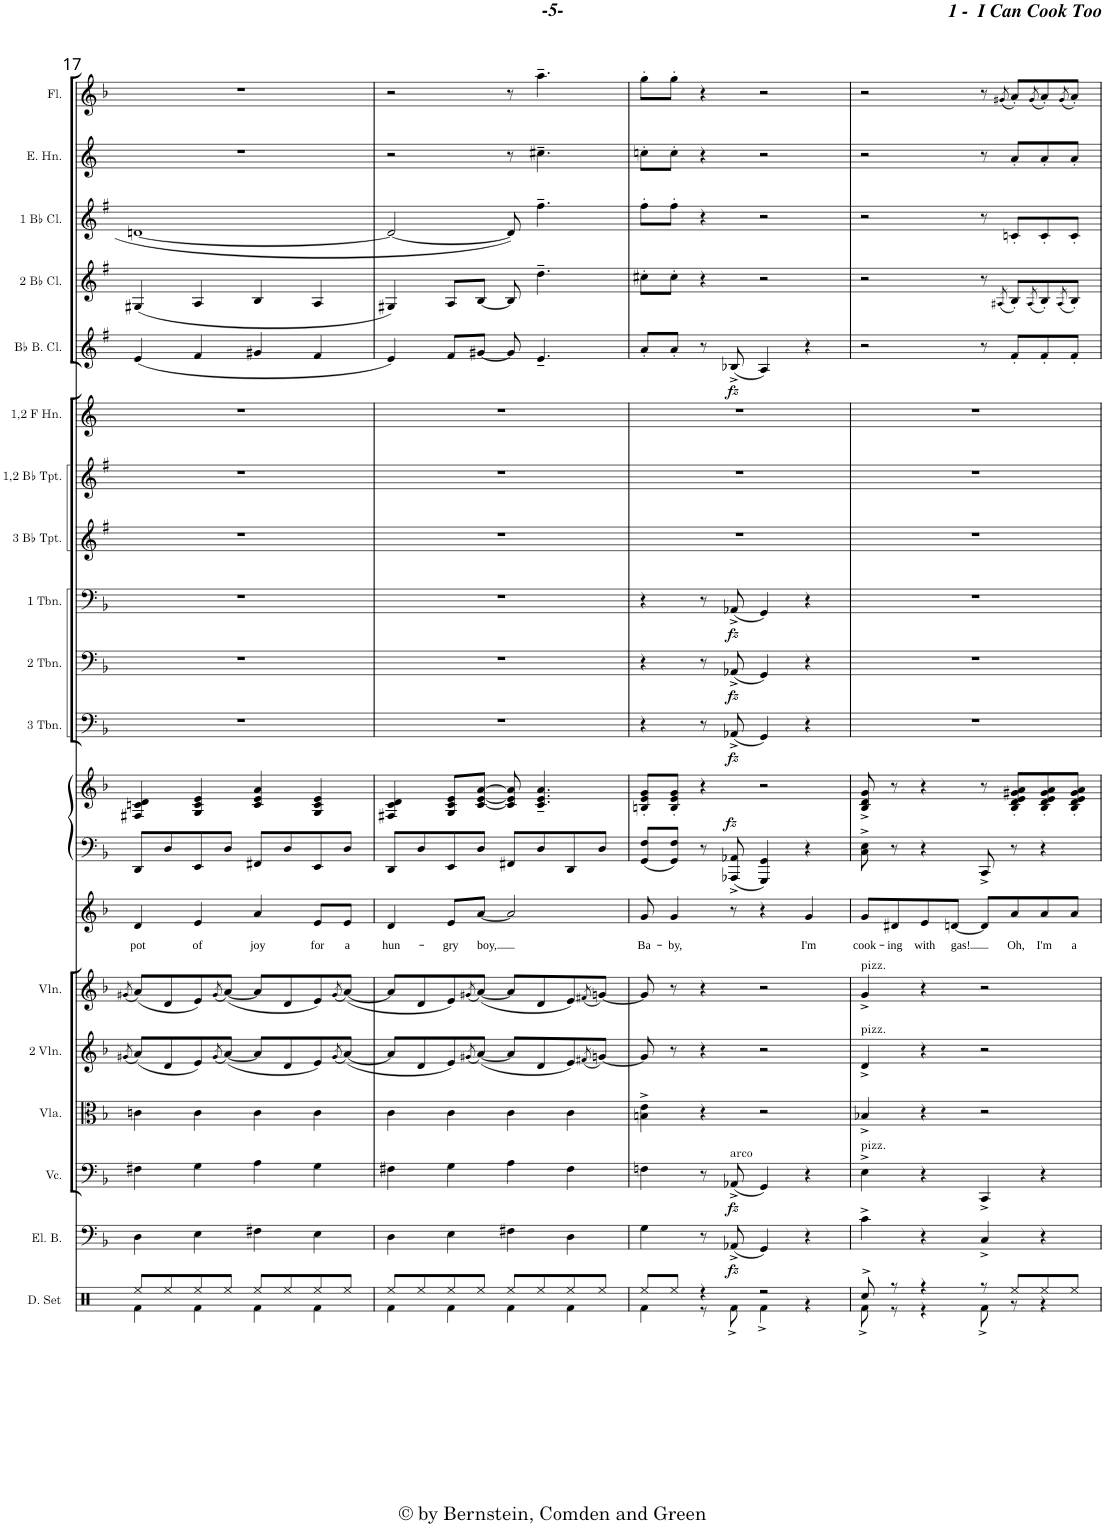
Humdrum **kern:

**kern	**kern	**dynam	**kern	**dynam	**kern	**kern	**kern	**kern	**text	**kern	**kern	**dynam	**kern	**dynam	**kern	**dynam	**kern	**dynam	**kern	**kern	**kern	**kern	**dynam	**kern	**kern	**kern	**kern
*part19	*part18	*part18	*part17	*part17	*part16	*part15	*part14	*part13	*part13	*part12	*part12	*part12	*part11	*part11	*part10	*part10	*part9	*part9	*part8	*part7	*part6	*part5	*part5	*part4	*part3	*part2	*part1
*staff20	*staff19	*staff19	*staff18	*staff18	*staff17	*staff16	*staff15	*staff14	*staff14	*staff13	*staff12	*staff12/13	*staff11	*staff11	*staff10	*staff10	*staff9	*staff9	*staff8	*staff7	*staff6	*staff5	*staff5	*staff4	*staff3	*staff2	*staff1
*I"Drumset	*I"Electric Bass	*	*I"Violoncello	*	*I"Viola	*I"2 Violin	*I"Violin	*I"Voice	*	*I"Piano	*	*	*I"3 Trombone	*	*I"2 Trombone	*	*I"1 Trombone	*	*I"3 Bb Trumpet	*I"1,2 Bb Trumpet	*I"1,2 Horn in F	*I"Bb Bass Clarinet	*	*I"2 Bb Clarinet	*I"1 Bb Clarinet	*I"English Horn	*I"Flute
*I'D. Set	*I'El. B.	*	*I'Vc.	*	*I'Vla.	*I'2 Vln.	*I'Vln.	*	*	*I'Pno	*	*	*I'3 Tbn.	*	*I'2 Tbn.	*	*I'1 Tbn.	*	*I'3 Bb Tpt.	*I'1,2 Bb Tpt.	*	*I'Bb B. Cl.	*	*I'2 Bb Cl.	*I'1 Bb Cl.	*I'E. Hn.	*I'Fl.
!!LO:PB:g=z
*clefX	*clefF4	*	*clefF4	*	*clefC3	*clefG2	*clefG2	*clefG2	*	*clefF4	*clefG2	*	*clefF4	*	*clefF4	*	*clefF4	*	*clefG2	*clefG2	*clefG2	*clefG2	*	*clefG2	*clefG2	*clefG2	*clefG2
*	*Trd7c12	*	*	*	*	*	*	*	*	*	*	*	*	*	*	*	*	*	*Trd1c2	*Trd1c2	*Trd4c7	*Trd8c14	*	*Trd1c2	*Trd1c2	*Trd4c7	*
*k[]	*k[b-]	*	*k[b-]	*	*k[b-]	*k[b-]	*k[b-]	*k[b-]	*	*k[b-]	*k[b-]	*	*k[b-]	*	*k[b-]	*	*k[b-]	*	*k[f#]	*k[f#]	*k[]	*k[f#]	*	*k[f#]	*k[f#]	*k[]	*k[b-]
*M2/2	*M2/2	*	*M2/2	*	*M2/2	*M2/2	*M2/2	*M2/2	*	*M2/2	*M2/2	*	*M2/2	*	*M2/2	*	*M2/2	*	*M2/2	*M2/2	*M2/2	*M2/2	*	*M2/2	*M2/2	*M2/2	*M2/2
*met(c|)	*met(c|)	*	*met(c|)	*	*met(c|)	*met(c|)	*met(c|)	*met(c|)	*	*met(c|)	*met(c|)	*	*met(c|)	*	*met(c|)	*	*met(c|)	*	*met(c|)	*met(c|)	*met(c|)	*met(c|)	*	*met(c|)	*met(c|)	*met(c|)	*met(c|)
=17	=17	=17	=17	=17	=17	=17	=17	=17	=17	=17	=17	=17	=17	=17	=17	=17	=17	=17	=17	=17	=17	=17	=17	=17	=17	=17	=17
.	.	.	.	.	.	(8qg#X/	(8qg#X/	.	.	.	.	.	.	.	.	.	.	.	.	.	.	.	.	.	.	.	.
*^	*	*	*	*	*	*	*	*	*	*	*	*	*	*	*	*	*	*	*	*	*	*	*	*	*	*	*
!	!	!	!	!	!	!	!	!	!	!LO:LY:b	!	!	!	!	!	!	!	!	!	!	!	!	!	!	!	!	!	!
8Ree/L	4Rf\	4D\	.	4F#X\	.	4cn\	(8a/L)	(8a/L)	4d/	pot	8DD/L	4F#X/ 4cn/ 4d/	.	1r	.	1r	.	1r	.	1r	1r	1r	(4e/	.	(4G#X/	[1dn	1r	1r
8Ree/	.	.	.	.	.	.	8d/	8d/	.	.	8D/	.	.	.	.	.	.	.	.	.	.	.	.	.	.	.	.	.
!	!	!	!	!	!	!	!	!	!	!LO:LY:b	!	!	!	!	!	!	!	!	!	!	!	!	!	!	!	!	!	!
8Ree/	4Rf\	4E\	.	4G\	.	4c\	8e/)	8e/)	4e/	of	8EE/	4G/ 4c/ 4e/	.	.	.	.	.	.	.	.	.	.	4f#/	.	4A/	.	.	.
.	.	.	.	.	.	.	(8qg#/	(8qg#/	.	.	.	.	.	.	.	.	.	.	.	.	.	.	.	.	.	.	.	.
8Ree/J	.	.	.	.	.	.	([8a/J)	([8a/J)	.	.	8D/J	.	.	.	.	.	.	.	.	.	.	.	.	.	.	.	.	.
!	!	!	!	!	!	!	!	!	!	!LO:LY:b	!	!	!	!	!	!	!	!	!	!	!	!	!	!	!	!	!	!
8Ree/L	4Rf\	4F#X\	.	4A\	.	4c\	8a/L]	8a/L]	4a/	joy	8FF#X/L	4c/ 4e/ 4a/	.	.	.	.	.	.	.	.	.	.	4g#X/	.	4B/	.	.	.
8Ree/	.	.	.	.	.	.	8d/	8d/	.	.	8D/	.	.	.	.	.	.	.	.	.	.	.	.	.	.	.	.	.
!	!	!	!	!	!	!	!	!	!	!LO:LY:b	!	!	!	!	!	!	!	!	!	!	!	!	!	!	!	!	!	!
8Ree/	4Rf\	4E\	.	4G\	.	4c\	8e/)	8e/)	8e/L	for	8EE/	4G/ 4c/ 4e/	.	.	.	.	.	.	.	.	.	.	4f#/	.	4A/	.	.	.
.	.	.	.	.	.	.	(8qg#/	(8qg#/	.	.	.	.	.	.	.	.	.	.	.	.	.	.	.	.	.	.	.	.
!	!	!	!	!	!	!	!	!	!	!LO:LY:b	!	!	!	!	!	!	!	!	!	!	!	!	!	!	!	!	!	!
8Ree/J	.	.	.	.	.	.	([8a/J)	([8a/J)	8e/J	a	8D/J	.	.	.	.	.	.	.	.	.	.	.	.	.	.	.	.	.
=18	=18	=18	=18	=18	=18	=18	=18	=18	=18	=18	=18	=18	=18	=18	=18	=18	=18	=18	=18	=18	=18	=18	=18	=18	=18	=18	=18	=18
!	!	!	!	!	!	!	!	!	!	!LO:LY:b	!	!	!	!	!	!	!	!	!	!	!	!	!	!	!	!	!	!
8Ree/L	4Rf\	4D\	.	4F#X\	.	4c\	8a/L]	8a/L]	4d/	hun-	8DD/L	4F#X/ 4c/ 4d/	.	1r	.	1r	.	1r	.	1r	1r	1r	4e/)	.	4G#X/)	2d/_	2r	2r
8Ree/	.	.	.	.	.	.	8d/	8d/	.	.	8D/	.	.	.	.	.	.	.	.	.	.	.	.	.	.	.	.	.
!	!	!	!	!	!	!	!	!	!	!LO:LY:b	!	!	!	!	!	!	!	!	!	!	!	!	!	!	!	!	!	!
8Ree/	4Rf\	4E\	.	4G\	.	4c\	8e/)	8e/)	8e/L	-gry	8EE/	8G/ 8c/ 8e/L	.	.	.	.	.	.	.	.	.	.	8f#/L	.	8A/L	.	.	.
.	.	.	.	.	.	.	(8qg#X/	(8qg#X/	.	.	.	.	.	.	.	.	.	.	.	.	.	.	.	.	.	.	.	.
!	!	!	!	!	!	!	!	!	!	!LO:LY:b	!	!	!	!	!	!	!	!	!	!	!	!	!	!	!	!	!	!
8Ree/J	.	.	.	.	.	.	([8a/J)	([8a/J)	[8a/J	boy,	8D/J	[8c/ [8e/ [8a/J	.	.	.	.	.	.	.	.	.	.	[8g#X/J	.	[8B/J	.	.	.
8Ree/L	4Rf\	4F#X\	.	4A\	.	4c\	8a/L]	8a/L]	2a/]	.	8FF#X/L	8c/] 8e/] 8a/]	.	.	.	.	.	.	.	.	.	.	8g#/]	.	8B/]	8d/]	8r	8r
8Ree/	.	.	.	.	.	.	8d/	8d/	.	.	8D/	4.c/~ 4.e/~ 4.a/~	.	.	.	.	.	.	.	.	.	.	4.e~/	.	4.dd~\	4.ff#~\	4.cc#X~\	4.aa~\
8Ree/	4Rf\	4D\	.	4F#\	.	4c\	8e/)	8e/)	.	.	8DD/	.	.	.	.	.	.	.	.	.	.	.	.	.	.	.	.	.
.	.	.	.	.	.	.	(8qf#X/	(8qf#X/	.	.	.	.	.	.	.	.	.	.	.	.	.	.	.	.	.	.	.	.
8Ree/J	.	.	.	.	.	.	[8gn/J)	[8gn/J)	.	.	8D/J	.	.	.	.	.	.	.	.	.	.	.	.	.	.	.	.	.
=19	=19	=19	=19	=19	=19	=19	=19	=19	=19	=19	=19	=19	=19	=19	=19	=19	=19	=19	=19	=19	=19	=19	=19	=19	=19	=19	=19	=19
!	!	!	!	!	!	!	!	!	!	!LO:LY:b	!	!	!	!	!	!	!	!	!	!	!	!	!	!	!	!	!	!
8Ree/L	4Rf\	4G\	.	4Fn\	.	4Bn\^ 4e\^	8g/]	8g/]	8g/	Ba-	8GG/ 8F/L	8Bn/' 8e/' 8g/'L	.	4r	.	4r	.	4r	.	1r	1r	1r	8a'/L	.	8cc#X'\L	8ff#'\L	8ccn'\L	8gg'\L
!	!	!	!	!	!	!	!	!	!	!LO:LY:b	!	!	!	!	!	!	!	!	!	!	!	!	!	!	!	!	!	!
8Ree/J	.	.	.	.	.	.	8r	8r	4g/	-by,	8GG/ 8F/J	8B/' 8e/' 8g/'J	.	.	.	.	.	.	.	.	.	.	8a'/J	.	8cc#'\J	8ff#'\J	8cc'\J	8gg'\J
4r	8r	8r	.	8r	.	4r	4r	4r	.	.	8r	4r	.	8r	.	8r	.	8r	.	.	.	.	8r	.	4r	4r	4r	4r
!	!	!	!	!LO:TX:a:t=arco	!	!	!	!	!	!	!	!	!	!	!	!	!	!	!	!	!	!	!	!	!	!	!	!
!	!	!	!LO:DY:b	!	!LO:DY:b	!	!	!	!	!	!	!	!LO:DY:a=2	!	!LO:DY:b	!	!LO:DY:b	!	!LO:DY:b	!	!	!	!	!LO:DY:b	!	!	!	!
.	8Rf^\	(8AA-X^/	fz	(8AA-X^/	fz	.	.	.	8r	.	8AAA-X/^ 8AA-X/^	.	fz	(8AA-X^/	fz	(8AA-X^/	fz	(8AA-X^/	fz	.	.	.	(8B-X^/	fz	.	.	.	.
2r	4Rf^\	4GG/)	.	4GG/)	.	2r	2r	2r	4r	.	4GGG/ 4GG/	2r	.	4GG/)	.	4GG/)	.	4GG/)	.	.	.	.	4A/)	.	2r	2r	2r	2r
!	!	!	!	!	!	!	!	!	!	!LO:LY:b	!	!	!	!	!	!	!	!	!	!	!	!	!	!	!	!	!	!
.	4r	4r	.	4r	.	.	.	.	4g/	I'm	4r	.	.	4r	.	4r	.	4r	.	.	.	.	4r	.	.	.	.	.
=20	=20	=20	=20	=20	=20	=20	=20	=20	=20	=20	=20	=20	=20	=20	=20	=20	=20	=20	=20	=20	=20	=20	=20	=20	=20	=20	=20	=20
!	!	!	!	!	!	!	!	!LO:TX:a:t=pizz.	!	!	!	!	!	!	!	!	!	!	!	!	!	!	!	!	!	!	!	!
!	!	!	!	!	!	!	!LO:TX:a:t=pizz.	!	!	!	!	!	!	!	!	!	!	!	!	!	!	!	!	!	!	!	!	!
!	!	!	!	!LO:TX:a:t=pizz.	!	!	!	!	!	!	!	!	!	!	!	!	!	!	!	!	!	!	!	!	!	!	!	!
!	!	!	!	!	!	!	!	!	!	!LO:LY:b	!	!	!	!	!	!	!	!	!	!	!	!	!	!	!	!	!	!
8Rcc^/	8Rf^\	4c^\	.	4E^\	.	4B-X^/	4d^/	4g^/	8g/L	cook-	8C\^ 8E\^	8B-/^ 8d/^ 8g/^	.	1r	.	1r	.	1r	.	1r	1r	1r	2r	.	2r	2r	2r	2r
!	!	!	!	!	!	!	!	!	!	!LO:LY:b	!	!	!	!	!	!	!	!	!	!	!	!	!	!	!	!	!	!
8r	8r	.	.	.	.	.	.	.	8d#X/	-ing	8r	8r	.	.	.	.	.	.	.	.	.	.	.	.	.	.	.	.
!	!	!	!	!	!	!	!	!	!	!LO:LY:b	!	!	!	!	!	!	!	!	!	!	!	!	!	!	!	!	!	!
4r	4r	4r	.	4r	.	4r	4r	4r	8e/	with	4r	4r	.	.	.	.	.	.	.	.	.	.	.	.	.	.	.	.
!	!	!	!	!	!	!	!	!	!	!LO:LY:b	!	!	!	!	!	!	!	!	!	!	!	!	!	!	!	!	!	!
.	.	.	.	.	.	.	.	.	[8dn/J	gas!	.	.	.	.	.	.	.	.	.	.	.	.	.	.	.	.	.	.
8r	8Rf^\	4C^/	.	4CC^/	.	2r	2r	2r	8d/L]	.	8CC^/	8r	.	.	.	.	.	.	.	.	.	.	8r	.	8r	8r	8r	8r
.	.	.	.	.	.	.	.	.	.	.	.	.	.	.	.	.	.	.	.	.	.	.	.	.	(8qA#X/	.	.	(8qg#X/
!	!	!	!	!	!	!	!	!	!	!LO:LY:b	!	!	!	!	!	!	!	!	!	!	!	!	!	!	!	!	!	!
8Ree/L	8r	.	.	.	.	.	.	.	8a/	Oh,	8r	8B-/' 8d/' 8e/' 8g#X/' 8a/'L	.	.	.	.	.	.	.	.	.	.	8f#'/L	.	8B'/L)	8cn'/L	8a'/L	8a'/L)
.	.	.	.	.	.	.	.	.	.	.	.	.	.	.	.	.	.	.	.	.	.	.	.	.	(8qA#/	.	.	(8qg#/
!	!	!	!	!	!	!	!	!	!	!LO:LY:b	!	!	!	!	!	!	!	!	!	!	!	!	!	!	!	!	!	!
8Ree/	4r	4r	.	4r	.	.	.	.	8a/	I'm	4r	8B-/' 8d/' 8e/' 8g#/' 8a/'	.	.	.	.	.	.	.	.	.	.	8f#'/	.	8B'/)	8c'/	8a'/	8a'/)
.	.	.	.	.	.	.	.	.	.	.	.	.	.	.	.	.	.	.	.	.	.	.	.	.	(8qA#/	.	.	(8qg#/
!	!	!	!	!	!	!	!	!	!	!LO:LY:b	!	!	!	!	!	!	!	!	!	!	!	!	!	!	!	!	!	!
8Ree/J	.	.	.	.	.	.	.	.	8a/J	a	.	8B-/' 8d/' 8e/' 8g#/' 8a/'J	.	.	.	.	.	.	.	.	.	.	8f#'/J	.	8B'/J)	8c'/J	8a'/J	8a'/J)
*v	*v	*	*	*	*	*	*	*	*	*	*	*	*	*	*	*	*	*	*	*	*	*	*	*	*	*	*	*
=	=	=	=	=	=	=	=	=	=	=	=	=	=	=	=	=	=	=	=	=	=	=	=	=	=	=	=
*-	*-	*-	*-	*-	*-	*-	*-	*-	*-	*-	*-	*-	*-	*-	*-	*-	*-	*-	*-	*-	*-	*-	*-	*-	*-	*-	*-
